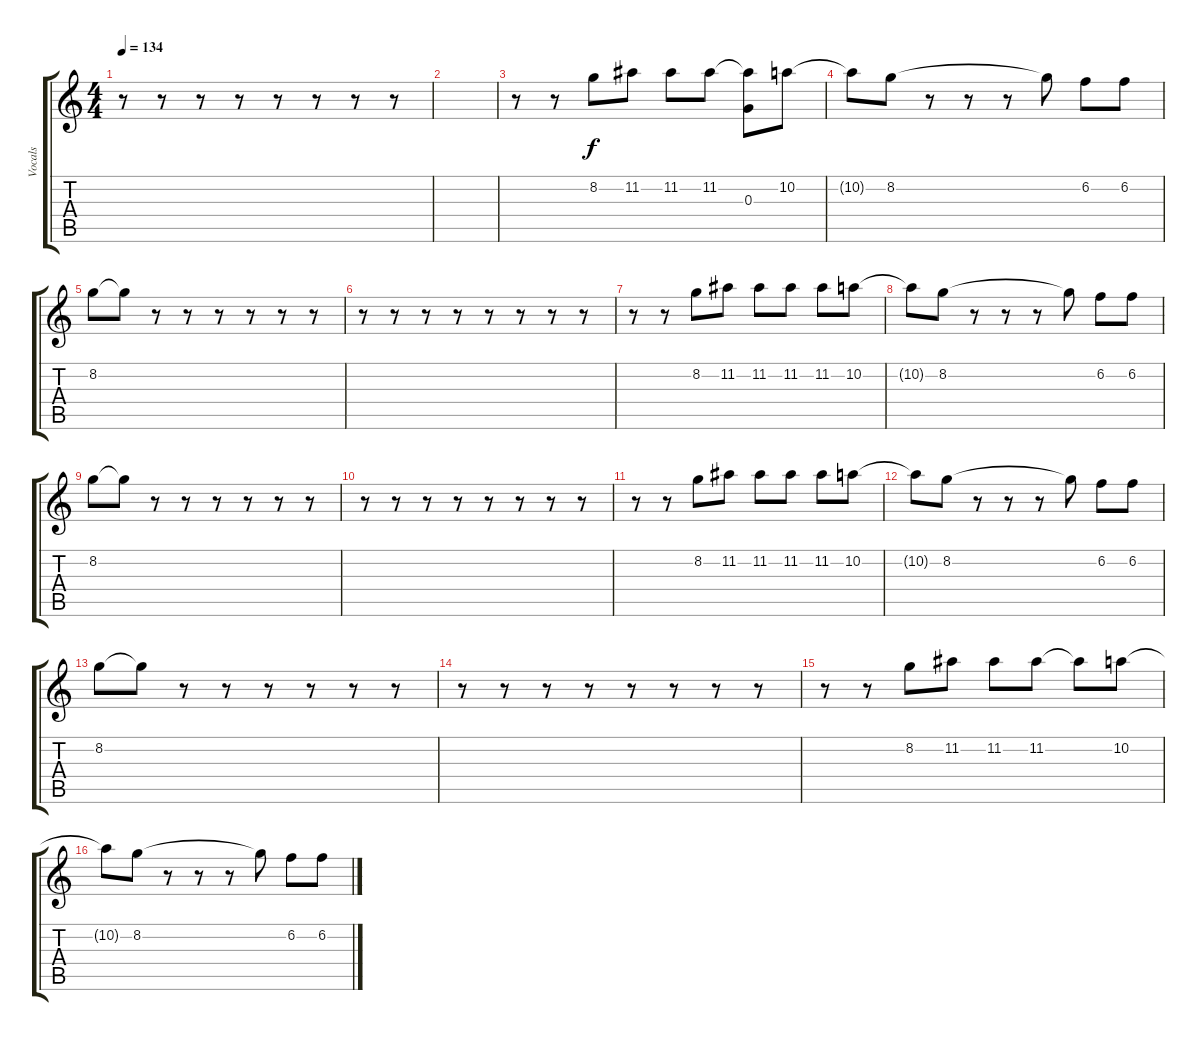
\track ("Vocals" "Vocals") {instrument acousticguitarsteel}
\staff {score tabs}
\tuning (E4 B3 G3 D3 A2 E2) {hide}
\ts (4 4)
\tempo 134
\clef g2
\ks c
r.8{dy f} r.8 r.8 r.8 r.8 r.8 r.8 r.8 |
|
r.8 r.8 8.2.8 11.2.8 11.2.8 11.2.8 (11.2{t} 0.3).8 10.2.8 |
10.2{t}.8 8.2.8 r.8 r.8 r.8 8.2{t}.8 6.2.8 6.2.8 |
8.2.8 8.2{t}.8 r.8 r.8 r.8 r.8 r.8 r.8 |
r.8 r.8 r.8 r.8 r.8 r.8 r.8 r.8 |
r.8 r.8 8.2.8 11.2.8 11.2.8 11.2.8 11.2.8 10.2.8 |
10.2{t}.8 8.2.8 r.8 r.8 r.8 8.2{t}.8 6.2.8 6.2.8 |
8.2.8 8.2{t}.8 r.8 r.8 r.8 r.8 r.8 r.8 |
r.8 r.8 r.8 r.8 r.8 r.8 r.8 r.8 |
r.8 r.8 8.2.8 11.2.8 11.2.8 11.2.8 11.2.8 10.2.8 |
10.2{t}.8 8.2.8 r.8 r.8 r.8 8.2{t}.8 6.2.8 6.2.8 |
8.2.8 8.2{t}.8 r.8 r.8 r.8 r.8 r.8 r.8 |
r.8 r.8 r.8 r.8 r.8 r.8 r.8 r.8 |
r.8 r.8 8.2.8 11.2.8 11.2.8 11.2.8 11.2{t}.8 10.2.8 |
10.2{t}.8 8.2.8 r.8 r.8 r.8 8.2{t}.8 6.2.8 6.2.8
